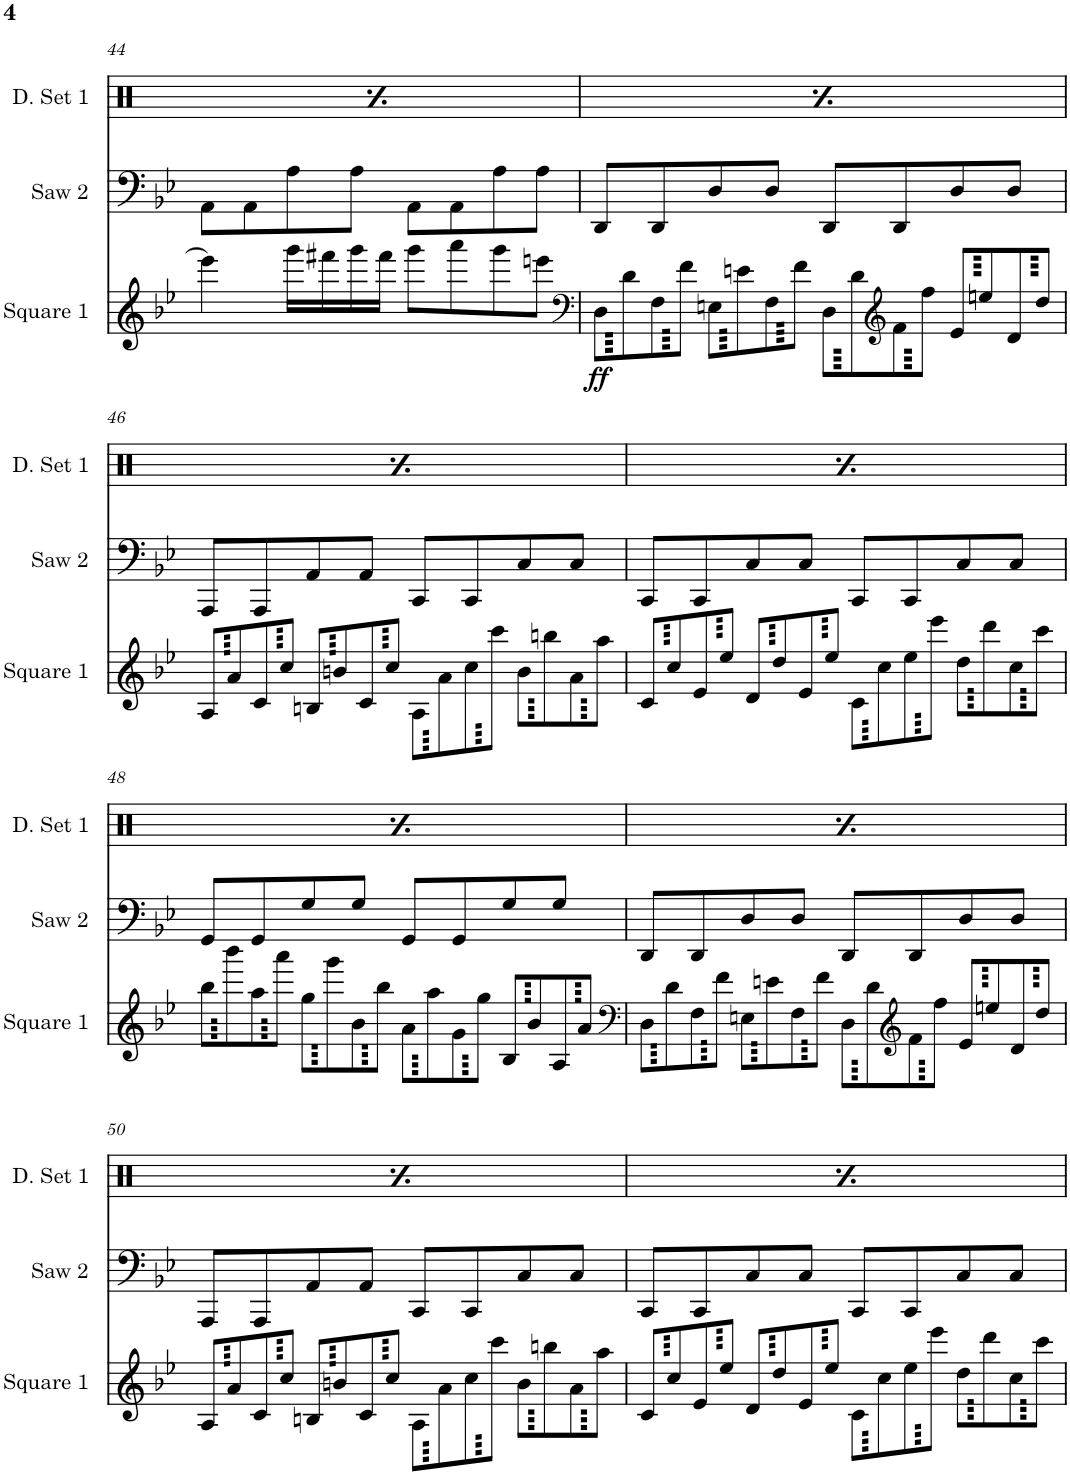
**kern	**dynam	**kern	**dynam	**kern	**kern	**dynam
*part4	*part4	*part3	*part3	*part2	*part1	*part1
*staff4	*staff4	*staff3	*staff3	*staff2	*staff1	*staff1
*I"Square 1 Echo	*	*I"Square Synthesizer 1	*	*I"Saw Synthesizer 2	*I"Drumset 1	*
*I'Square 1 Echo	*	*I'Square 1	*	*I'Saw 2	*I'D. Set 1	*
!!LO:PB:g=z
*clefG2	*	*clefG2	*	*clefF4	*clefX	*
*k[b-e-]	*	*k[b-e-]	*	*k[b-e-]	*k[]	*
*M4/4	*	*M4/4	*	*M4/4	*M4/4	*
*met(c)	*	*met(c)	*	*met(c)	*met(c)	*
=44	=44	=44	=44	=44	=44	=44
!	!	!	!	!	!	!LO:DY:b
1r	.	4eee\]	.	8AA\L	8Rcc\L	ff
.	.	.	.	8AA\	16Rcc\L	.
.	.	.	.	.	16Rcc\JJ	.
.	.	16ggg\LL	.	8A\	4Rcc/	.
.	.	16fff#X\	.	.	.	.
.	.	16ggg\	.	8A\J	.	.
.	.	16fff#\JJ	.	.	.	.
.	.	8ggg\L	.	8AA\L	8Rcc\L	.
.	.	8aaa\	.	8AA\	16Rcc\L	.
.	.	.	.	.	16Rcc\JJ	.
.	.	8ggg\	.	8A\	4Rcc/	.
.	.	8eeen\J	.	8A\J	.	.
=45	=45	=45	=45	=45	=45	=45
*clefF4	*	*clefF4	*	*	*	*
!	!LO:DY:b	!	!LO:DY:b	!	!	!LO:DY:b
*	*	*tremolo	*	*	*	*
32D\LLL	ff	64D\LLLL	ff	8DD/L	8Rcc\L	ff
.	.	64d\	.	.	.	.
32d\	.	64D\	.	.	.	.
.	.	64d\	.	.	.	.
32D\	.	64D\	.	.	.	.
.	.	64d\	.	.	.	.
32d\JJ	.	64D\	.	.	.	.
.	.	64d\JJJJ	.	.	.	.
32F\LL	.	64F\LLLL	.	8DD/	16Rcc\L	.
.	.	64f\	.	.	.	.
32f\	.	64F\	.	.	.	.
.	.	64f\	.	.	.	.
32F\	.	64F\	.	.	16Rcc\JJ	.
.	.	64f\	.	.	.	.
32f\JJJ	.	64F\	.	.	.	.
.	.	64f\JJJJ	.	.	.	.
32En\LLL	.	64En\LLLL	.	8D/	4Rcc/	.
.	.	64en\	.	.	.	.
32en\	.	64En\	.	.	.	.
.	.	64en\	.	.	.	.
32E\	.	64En\	.	.	.	.
.	.	64en\	.	.	.	.
32e\JJ	.	64En\	.	.	.	.
.	.	64en\JJJJ	.	.	.	.
32F\LL	.	64F\LLLL	.	8D/J	.	.
.	.	64f\	.	.	.	.
32f\	.	64F\	.	.	.	.
.	.	64f\	.	.	.	.
32F\	.	64F\	.	.	.	.
.	.	64f\	.	.	.	.
32f\JJJ	.	64F\	.	.	.	.
.	.	64f\JJJJ	.	.	.	.
32D\LLL	.	64D\LLLL	.	8DD/L	8Rcc\L	.
.	.	64d\	.	.	.	.
32d\	.	64D\	.	.	.	.
.	.	64d\	.	.	.	.
32D\	.	64D\	.	.	.	.
.	.	64d\	.	.	.	.
32d\JJ	.	64D\	.	.	.	.
.	.	64d\JJJJ	.	.	.	.
*clefG2	*	*clefG2	*	*	*	*
32f\LL	.	64f\LLLL	.	8DD/	16Rcc\L	.
.	.	64ff\	.	.	.	.
32ff\	.	64f\	.	.	.	.
.	.	64ff\	.	.	.	.
32f\	.	64f\	.	.	16Rcc\JJ	.
.	.	64ff\	.	.	.	.
32ff\JJJ	.	64f\	.	.	.	.
.	.	64ff\JJJJ	.	.	.	.
32e/LLL	.	64e/LLLL	.	8D/	4Rcc/	.
.	.	64een/	.	.	.	.
32een/	.	64e/	.	.	.	.
.	.	64een/	.	.	.	.
32e/	.	64e/	.	.	.	.
.	.	64een/	.	.	.	.
32ee/JJ	.	64e/	.	.	.	.
.	.	64een/JJJJ	.	.	.	.
32d/LL	.	64d/LLLL	.	8D/J	.	.
.	.	64dd/	.	.	.	.
32dd/	.	64d/	.	.	.	.
.	.	64dd/	.	.	.	.
32d/	.	64d/	.	.	.	.
.	.	64dd/	.	.	.	.
32dd/JJJ	.	64d/	.	.	.	.
.	.	64dd/JJJJ	.	.	.	.
!!LO:LB:g=z
=46	=46	=46	=46	=46	=46	=46
!	!	!	!	!	!	!LO:DY:b
32A/LLL	.	64A/LLLL	.	8AAA/L	8Rcc\L	ff
.	.	64a/	.	.	.	.
32a/	.	64A/	.	.	.	.
.	.	64a/	.	.	.	.
32A/	.	64A/	.	.	.	.
.	.	64a/	.	.	.	.
32a/JJ	.	64A/	.	.	.	.
.	.	64a/JJJJ	.	.	.	.
32c/LL	.	64c/LLLL	.	8AAA/	16Rcc\L	.
.	.	64cc/	.	.	.	.
32cc/	.	64c/	.	.	.	.
.	.	64cc/	.	.	.	.
32c/	.	64c/	.	.	16Rcc\JJ	.
.	.	64cc/	.	.	.	.
32cc/JJJ	.	64c/	.	.	.	.
.	.	64cc/JJJJ	.	.	.	.
32Bn/LLL	.	64Bn/LLLL	.	8AA/	4Rcc/	.
.	.	64bn/	.	.	.	.
32bn/	.	64Bn/	.	.	.	.
.	.	64bn/	.	.	.	.
32B/	.	64Bn/	.	.	.	.
.	.	64bn/	.	.	.	.
32b/JJ	.	64Bn/	.	.	.	.
.	.	64bn/JJJJ	.	.	.	.
32c/LL	.	64c/LLLL	.	8AA/J	.	.
.	.	64cc/	.	.	.	.
32cc/	.	64c/	.	.	.	.
.	.	64cc/	.	.	.	.
32c/	.	64c/	.	.	.	.
.	.	64cc/	.	.	.	.
32cc/JJJ	.	64c/	.	.	.	.
.	.	64cc/JJJJ	.	.	.	.
32A\LLL	.	64A\LLLL	.	8CC/L	8Rcc\L	.
.	.	64a\	.	.	.	.
32a\	.	64A\	.	.	.	.
.	.	64a\	.	.	.	.
32A\	.	64A\	.	.	.	.
.	.	64a\	.	.	.	.
32a\JJ	.	64A\	.	.	.	.
.	.	64a\JJJJ	.	.	.	.
32cc\LL	.	64cc\LLLL	.	8CC/	16Rcc\L	.
.	.	64ccc\	.	.	.	.
32ccc\	.	64cc\	.	.	.	.
.	.	64ccc\	.	.	.	.
32cc\	.	64cc\	.	.	16Rcc\JJ	.
.	.	64ccc\	.	.	.	.
32ccc\JJJ	.	64cc\	.	.	.	.
.	.	64ccc\JJJJ	.	.	.	.
32b\LLL	.	64b\LLLL	.	8C/	4Rcc/	.
.	.	64bbn\	.	.	.	.
32bbn\	.	64b\	.	.	.	.
.	.	64bbn\	.	.	.	.
32b\	.	64b\	.	.	.	.
.	.	64bbn\	.	.	.	.
32bb\JJ	.	64b\	.	.	.	.
.	.	64bbn\JJJJ	.	.	.	.
32a\LL	.	64a\LLLL	.	8C/J	.	.
.	.	64aa\	.	.	.	.
32aa\	.	64a\	.	.	.	.
.	.	64aa\	.	.	.	.
32a\	.	64a\	.	.	.	.
.	.	64aa\	.	.	.	.
32aa\JJJ	.	64a\	.	.	.	.
.	.	64aa\JJJJ	.	.	.	.
=47	=47	=47	=47	=47	=47	=47
!	!	!	!	!	!	!LO:DY:b
32c/LLL	.	64c/LLLL	.	8CC/L	8Rcc\L	ff
.	.	64cc/	.	.	.	.
32cc/	.	64c/	.	.	.	.
.	.	64cc/	.	.	.	.
32c/	.	64c/	.	.	.	.
.	.	64cc/	.	.	.	.
32cc/JJ	.	64c/	.	.	.	.
.	.	64cc/JJJJ	.	.	.	.
32e-/LL	.	64e-/LLLL	.	8CC/	16Rcc\L	.
.	.	64ee-/	.	.	.	.
32ee-/	.	64e-/	.	.	.	.
.	.	64ee-/	.	.	.	.
32e-/	.	64e-/	.	.	16Rcc\JJ	.
.	.	64ee-/	.	.	.	.
32ee-/JJJ	.	64e-/	.	.	.	.
.	.	64ee-/JJJJ	.	.	.	.
32d/LLL	.	64d/LLLL	.	8C/	4Rcc/	.
.	.	64dd/	.	.	.	.
32dd/	.	64d/	.	.	.	.
.	.	64dd/	.	.	.	.
32d/	.	64d/	.	.	.	.
.	.	64dd/	.	.	.	.
32dd/JJ	.	64d/	.	.	.	.
.	.	64dd/JJJJ	.	.	.	.
32e-/LL	.	64e-/LLLL	.	8C/J	.	.
.	.	64ee-/	.	.	.	.
32ee-/	.	64e-/	.	.	.	.
.	.	64ee-/	.	.	.	.
32e-/	.	64e-/	.	.	.	.
.	.	64ee-/	.	.	.	.
32ee-/JJJ	.	64e-/	.	.	.	.
.	.	64ee-/JJJJ	.	.	.	.
32c\LLL	.	64c\LLLL	.	8CC/L	8Rcc\L	.
.	.	64cc\	.	.	.	.
32cc\	.	64c\	.	.	.	.
.	.	64cc\	.	.	.	.
32c\	.	64c\	.	.	.	.
.	.	64cc\	.	.	.	.
32cc\JJ	.	64c\	.	.	.	.
.	.	64cc\JJJJ	.	.	.	.
32ee-\LL	.	64ee-\LLLL	.	8CC/	16Rcc\L	.
.	.	64eee-\	.	.	.	.
32eee-\	.	64ee-\	.	.	.	.
.	.	64eee-\	.	.	.	.
32ee-\	.	64ee-\	.	.	16Rcc\JJ	.
.	.	64eee-\	.	.	.	.
32eee-\JJJ	.	64ee-\	.	.	.	.
.	.	64eee-\JJJJ	.	.	.	.
32dd\LLL	.	64dd\LLLL	.	8C/	4Rcc/	.
.	.	64ddd\	.	.	.	.
32ddd\	.	64dd\	.	.	.	.
.	.	64ddd\	.	.	.	.
32dd\	.	64dd\	.	.	.	.
.	.	64ddd\	.	.	.	.
32ddd\JJ	.	64dd\	.	.	.	.
.	.	64ddd\JJJJ	.	.	.	.
32cc\LL	.	64cc\LLLL	.	8C/J	.	.
.	.	64ccc\	.	.	.	.
32ccc\	.	64cc\	.	.	.	.
.	.	64ccc\	.	.	.	.
32cc\	.	64cc\	.	.	.	.
.	.	64ccc\	.	.	.	.
32ccc\JJJ	.	64cc\	.	.	.	.
.	.	64ccc\JJJJ	.	.	.	.
!!LO:LB:g=z
=48	=48	=48	=48	=48	=48	=48
!	!	!	!	!	!	!LO:DY:b
32bb-\LLL	.	64bb-\LLLL	.	8GG/L	8Rcc\L	ff
.	.	64bbb-\	.	.	.	.
32bbb-\	.	64bb-\	.	.	.	.
.	.	64bbb-\	.	.	.	.
32bb-\	.	64bb-\	.	.	.	.
.	.	64bbb-\	.	.	.	.
32bbb-\JJ	.	64bb-\	.	.	.	.
.	.	64bbb-\JJJJ	.	.	.	.
32aa\LL	.	64aa\LLLL	.	8GG/	16Rcc\L	.
.	.	64aaa\	.	.	.	.
32aaa\	.	64aa\	.	.	.	.
.	.	64aaa\	.	.	.	.
32aa\	.	64aa\	.	.	16Rcc\JJ	.
.	.	64aaa\	.	.	.	.
32aaa\JJJ	.	64aa\	.	.	.	.
.	.	64aaa\JJJJ	.	.	.	.
32gg\LLL	.	64gg\LLLL	.	8G/	4Rcc/	.
.	.	64ggg\	.	.	.	.
32ggg\	.	64gg\	.	.	.	.
.	.	64ggg\	.	.	.	.
32gg\	.	64gg\	.	.	.	.
.	.	64ggg\	.	.	.	.
32ggg\JJ	.	64gg\	.	.	.	.
.	.	64ggg\JJJJ	.	.	.	.
32b-\LL	.	64b-\LLLL	.	8G/J	.	.
.	.	64bb-\	.	.	.	.
32bb-\	.	64b-\	.	.	.	.
.	.	64bb-\	.	.	.	.
32b-\	.	64b-\	.	.	.	.
.	.	64bb-\	.	.	.	.
32bb-\JJJ	.	64b-\	.	.	.	.
.	.	64bb-\JJJJ	.	.	.	.
32a\LLL	.	64a\LLLL	.	8GG/L	8Rcc\L	.
.	.	64aa\	.	.	.	.
32aa\	.	64a\	.	.	.	.
.	.	64aa\	.	.	.	.
32a\	.	64a\	.	.	.	.
.	.	64aa\	.	.	.	.
32aa\JJ	.	64a\	.	.	.	.
.	.	64aa\JJJJ	.	.	.	.
32g\LL	.	64g\LLLL	.	8GG/	16Rcc\L	.
.	.	64gg\	.	.	.	.
32gg\	.	64g\	.	.	.	.
.	.	64gg\	.	.	.	.
32g\	.	64g\	.	.	16Rcc\JJ	.
.	.	64gg\	.	.	.	.
32gg\JJJ	.	64g\	.	.	.	.
.	.	64gg\JJJJ	.	.	.	.
32B-/LLL	.	64B-/LLLL	.	8G/	4Rcc/	.
.	.	64b-/	.	.	.	.
32b-/	.	64B-/	.	.	.	.
.	.	64b-/	.	.	.	.
32B-/	.	64B-/	.	.	.	.
.	.	64b-/	.	.	.	.
32b-/JJ	.	64B-/	.	.	.	.
.	.	64b-/JJJJ	.	.	.	.
32A/LL	.	64A/LLLL	.	8G/J	.	.
.	.	64a/	.	.	.	.
32a/	.	64A/	.	.	.	.
.	.	64a/	.	.	.	.
32A/	.	64A/	.	.	.	.
.	.	64a/	.	.	.	.
32a/JJJ	.	64A/	.	.	.	.
.	.	64a/JJJJ	.	.	.	.
=49	=49	=49	=49	=49	=49	=49
*clefF4	*	*clefF4	*	*	*	*
!	!LO:DY:b	!	!	!	!	!LO:DY:b
32D\LLL	ff	64D\LLLL	.	8DD/L	8Rcc\L	ff
.	.	64d\	.	.	.	.
32d\	.	64D\	.	.	.	.
.	.	64d\	.	.	.	.
32D\	.	64D\	.	.	.	.
.	.	64d\	.	.	.	.
32d\JJ	.	64D\	.	.	.	.
.	.	64d\JJJJ	.	.	.	.
32F\LL	.	64F\LLLL	.	8DD/	16Rcc\L	.
.	.	64f\	.	.	.	.
32f\	.	64F\	.	.	.	.
.	.	64f\	.	.	.	.
32F\	.	64F\	.	.	16Rcc\JJ	.
.	.	64f\	.	.	.	.
32f\JJJ	.	64F\	.	.	.	.
.	.	64f\JJJJ	.	.	.	.
32En\LLL	.	64En\LLLL	.	8D/	4Rcc/	.
.	.	64en\	.	.	.	.
32en\	.	64En\	.	.	.	.
.	.	64en\	.	.	.	.
32E\	.	64En\	.	.	.	.
.	.	64en\	.	.	.	.
32e\JJ	.	64En\	.	.	.	.
.	.	64en\JJJJ	.	.	.	.
32F\LL	.	64F\LLLL	.	8D/J	.	.
.	.	64f\	.	.	.	.
32f\	.	64F\	.	.	.	.
.	.	64f\	.	.	.	.
32F\	.	64F\	.	.	.	.
.	.	64f\	.	.	.	.
32f\JJJ	.	64F\	.	.	.	.
.	.	64f\JJJJ	.	.	.	.
32D\LLL	.	64D\LLLL	.	8DD/L	8Rcc\L	.
.	.	64d\	.	.	.	.
32d\	.	64D\	.	.	.	.
.	.	64d\	.	.	.	.
32D\	.	64D\	.	.	.	.
.	.	64d\	.	.	.	.
32d\JJ	.	64D\	.	.	.	.
.	.	64d\JJJJ	.	.	.	.
*clefG2	*	*clefG2	*	*	*	*
32f\LL	.	64f\LLLL	.	8DD/	16Rcc\L	.
.	.	64ff\	.	.	.	.
32ff\	.	64f\	.	.	.	.
.	.	64ff\	.	.	.	.
32f\	.	64f\	.	.	16Rcc\JJ	.
.	.	64ff\	.	.	.	.
32ff\JJJ	.	64f\	.	.	.	.
.	.	64ff\JJJJ	.	.	.	.
32e/LLL	.	64e/LLLL	.	8D/	4Rcc/	.
.	.	64een/	.	.	.	.
32een/	.	64e/	.	.	.	.
.	.	64een/	.	.	.	.
32e/	.	64e/	.	.	.	.
.	.	64een/	.	.	.	.
32ee/JJ	.	64e/	.	.	.	.
.	.	64een/JJJJ	.	.	.	.
32d/LL	.	64d/LLLL	.	8D/J	.	.
.	.	64dd/	.	.	.	.
32dd/	.	64d/	.	.	.	.
.	.	64dd/	.	.	.	.
32d/	.	64d/	.	.	.	.
.	.	64dd/	.	.	.	.
32dd/JJJ	.	64d/	.	.	.	.
.	.	64dd/JJJJ	.	.	.	.
!!LO:LB:g=z
=50	=50	=50	=50	=50	=50	=50
!	!	!	!	!	!	!LO:DY:b
32A/LLL	.	64A/LLLL	.	8AAA/L	8Rcc\L	ff
.	.	64a/	.	.	.	.
32a/	.	64A/	.	.	.	.
.	.	64a/	.	.	.	.
32A/	.	64A/	.	.	.	.
.	.	64a/	.	.	.	.
32a/JJ	.	64A/	.	.	.	.
.	.	64a/JJJJ	.	.	.	.
32c/LL	.	64c/LLLL	.	8AAA/	16Rcc\L	.
.	.	64cc/	.	.	.	.
32cc/	.	64c/	.	.	.	.
.	.	64cc/	.	.	.	.
32c/	.	64c/	.	.	16Rcc\JJ	.
.	.	64cc/	.	.	.	.
32cc/JJJ	.	64c/	.	.	.	.
.	.	64cc/JJJJ	.	.	.	.
32Bn/LLL	.	64Bn/LLLL	.	8AA/	4Rcc/	.
.	.	64bn/	.	.	.	.
32bn/	.	64Bn/	.	.	.	.
.	.	64bn/	.	.	.	.
32B/	.	64Bn/	.	.	.	.
.	.	64bn/	.	.	.	.
32b/JJ	.	64Bn/	.	.	.	.
.	.	64bn/JJJJ	.	.	.	.
32c/LL	.	64c/LLLL	.	8AA/J	.	.
.	.	64cc/	.	.	.	.
32cc/	.	64c/	.	.	.	.
.	.	64cc/	.	.	.	.
32c/	.	64c/	.	.	.	.
.	.	64cc/	.	.	.	.
32cc/JJJ	.	64c/	.	.	.	.
.	.	64cc/JJJJ	.	.	.	.
32A\LLL	.	64A\LLLL	.	8CC/L	8Rcc\L	.
.	.	64a\	.	.	.	.
32a\	.	64A\	.	.	.	.
.	.	64a\	.	.	.	.
32A\	.	64A\	.	.	.	.
.	.	64a\	.	.	.	.
32a\JJ	.	64A\	.	.	.	.
.	.	64a\JJJJ	.	.	.	.
32cc\LL	.	64cc\LLLL	.	8CC/	16Rcc\L	.
.	.	64ccc\	.	.	.	.
32ccc\	.	64cc\	.	.	.	.
.	.	64ccc\	.	.	.	.
32cc\	.	64cc\	.	.	16Rcc\JJ	.
.	.	64ccc\	.	.	.	.
32ccc\JJJ	.	64cc\	.	.	.	.
.	.	64ccc\JJJJ	.	.	.	.
32b\LLL	.	64b\LLLL	.	8C/	4Rcc/	.
.	.	64bbn\	.	.	.	.
32bbn\	.	64b\	.	.	.	.
.	.	64bbn\	.	.	.	.
32b\	.	64b\	.	.	.	.
.	.	64bbn\	.	.	.	.
32bb\JJ	.	64b\	.	.	.	.
.	.	64bbn\JJJJ	.	.	.	.
32a\LL	.	64a\LLLL	.	8C/J	.	.
.	.	64aa\	.	.	.	.
32aa\	.	64a\	.	.	.	.
.	.	64aa\	.	.	.	.
32a\	.	64a\	.	.	.	.
.	.	64aa\	.	.	.	.
32aa\JJJ	.	64a\	.	.	.	.
.	.	64aa\JJJJ	.	.	.	.
=51	=51	=51	=51	=51	=51	=51
!	!	!	!	!	!	!LO:DY:b
32c/LLL	.	64c/LLLL	.	8CC/L	8Rcc\L	ff
.	.	64cc/	.	.	.	.
32cc/	.	64c/	.	.	.	.
.	.	64cc/	.	.	.	.
32c/	.	64c/	.	.	.	.
.	.	64cc/	.	.	.	.
32cc/JJ	.	64c/	.	.	.	.
.	.	64cc/JJJJ	.	.	.	.
32e-/LL	.	64e-/LLLL	.	8CC/	16Rcc\L	.
.	.	64ee-/	.	.	.	.
32ee-/	.	64e-/	.	.	.	.
.	.	64ee-/	.	.	.	.
32e-/	.	64e-/	.	.	16Rcc\JJ	.
.	.	64ee-/	.	.	.	.
32ee-/JJJ	.	64e-/	.	.	.	.
.	.	64ee-/JJJJ	.	.	.	.
32d/LLL	.	64d/LLLL	.	8C/	4Rcc/	.
.	.	64dd/	.	.	.	.
32dd/	.	64d/	.	.	.	.
.	.	64dd/	.	.	.	.
32d/	.	64d/	.	.	.	.
.	.	64dd/	.	.	.	.
32dd/JJ	.	64d/	.	.	.	.
.	.	64dd/JJJJ	.	.	.	.
32e-/LL	.	64e-/LLLL	.	8C/J	.	.
.	.	64ee-/	.	.	.	.
32ee-/	.	64e-/	.	.	.	.
.	.	64ee-/	.	.	.	.
32e-/	.	64e-/	.	.	.	.
.	.	64ee-/	.	.	.	.
32ee-/JJJ	.	64e-/	.	.	.	.
.	.	64ee-/JJJJ	.	.	.	.
32c\LLL	.	64c\LLLL	.	8CC/L	8Rcc\L	.
.	.	64cc\	.	.	.	.
32cc\	.	64c\	.	.	.	.
.	.	64cc\	.	.	.	.
32c\	.	64c\	.	.	.	.
.	.	64cc\	.	.	.	.
32cc\JJ	.	64c\	.	.	.	.
.	.	64cc\JJJJ	.	.	.	.
32ee-\LL	.	64ee-\LLLL	.	8CC/	16Rcc\L	.
.	.	64eee-\	.	.	.	.
32eee-\	.	64ee-\	.	.	.	.
.	.	64eee-\	.	.	.	.
32ee-\	.	64ee-\	.	.	16Rcc\JJ	.
.	.	64eee-\	.	.	.	.
32eee-\JJJ	.	64ee-\	.	.	.	.
.	.	64eee-\JJJJ	.	.	.	.
32dd\LLL	.	64dd\LLLL	.	8C/	4Rcc/	.
.	.	64ddd\	.	.	.	.
32ddd\	.	64dd\	.	.	.	.
.	.	64ddd\	.	.	.	.
32dd\	.	64dd\	.	.	.	.
.	.	64ddd\	.	.	.	.
32ddd\JJ	.	64dd\	.	.	.	.
.	.	64ddd\JJJJ	.	.	.	.
32cc\LL	.	64cc\LLLL	.	8C/J	.	.
.	.	64ccc\	.	.	.	.
32ccc\	.	64cc\	.	.	.	.
.	.	64ccc\	.	.	.	.
32cc\	.	64cc\	.	.	.	.
.	.	64ccc\	.	.	.	.
32ccc\JJJ	.	64cc\	.	.	.	.
.	.	64ccc\JJJJ	.	.	.	.
*	*	*Xtremolo	*	*	*	*
.	.	.	.	.	.	.
.	.	.	.	.	.	.
.	.	.	.	.	.	.
.	.	.	.	.	.	.
=	=	=	=	=	=	=
*-	*-	*-	*-	*-	*-	*-
